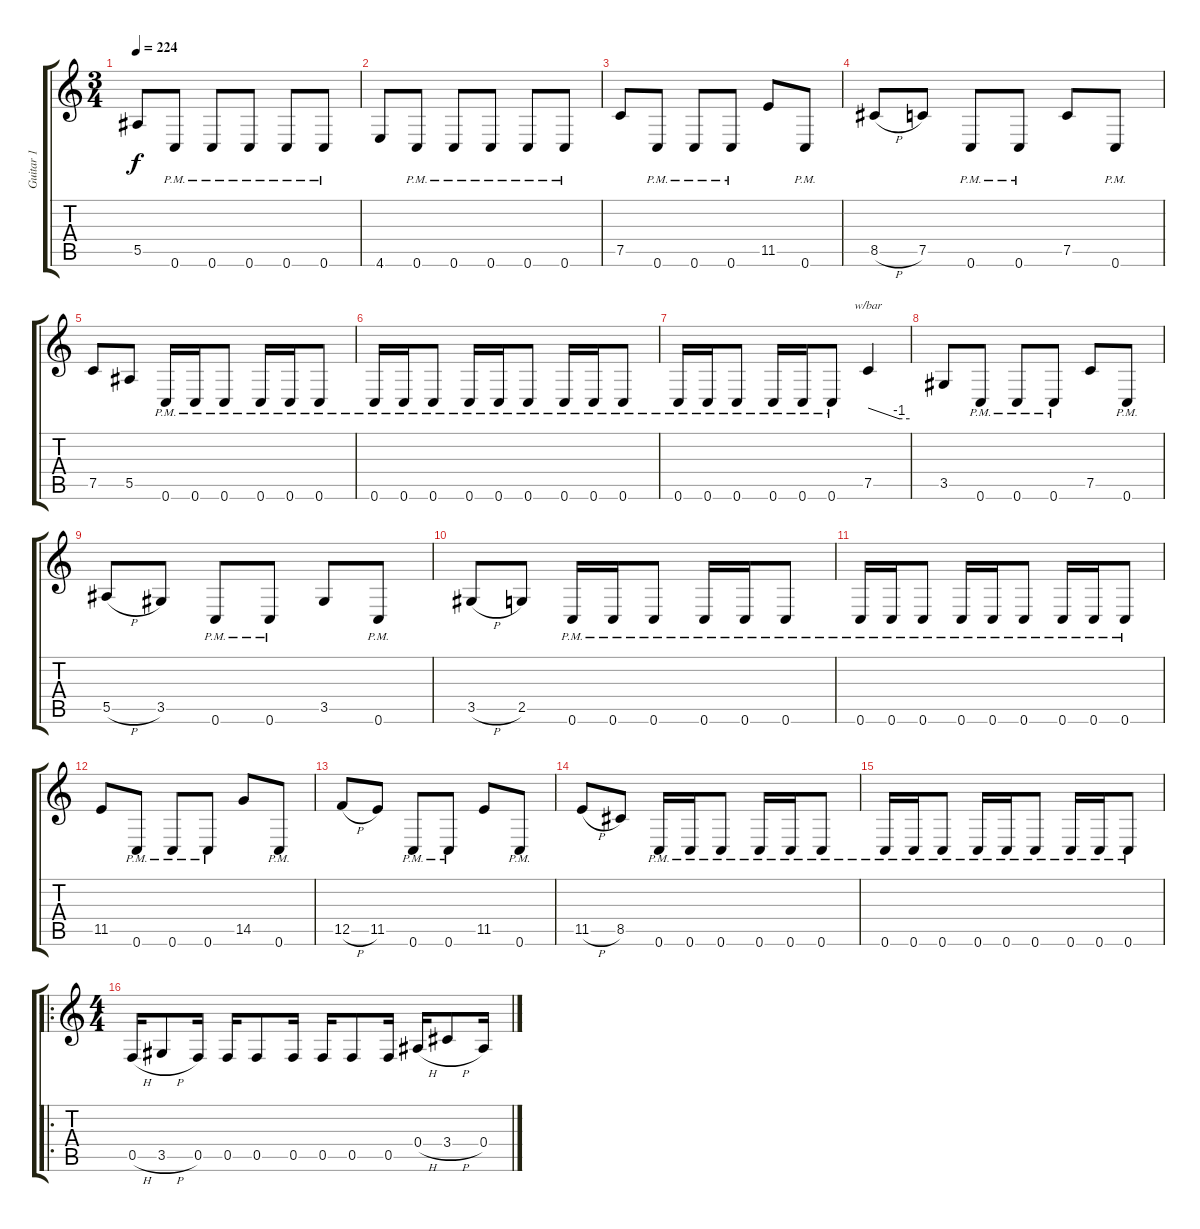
\track ("Guitar 1" "Guitar 1") {instrument distortionguitar}
\staff {score tabs}
\tuning (C4 G3 Eb3 Bb2 F2 C2) {hide}
\ts (3 4)
\tempo 224
\clef g2
\ks c
5.5.8{dy f} 0.6{pm}.8 0.6{pm}.8 0.6{pm}.8 0.6{pm}.8 0.6{pm}.8 |
4.6.8 0.6{pm}.8 0.6{pm}.8 0.6{pm}.8 0.6{pm}.8 0.6{pm}.8 |
7.5.8 0.6{pm}.8 0.6{pm}.8 0.6{pm}.8 11.5.8 0.6{pm}.8 |
8.5{h}.8 7.5.8 0.6{pm}.8 0.6{pm}.8 7.5.8 0.6{pm}.8 |
7.5.8 5.5.8 0.6{pm}.16 0.6{pm}.16 0.6{pm}.8 0.6{pm}.16 0.6{pm}.16 0.6{pm}.8 |
0.6{pm}.16 0.6{pm}.16 0.6{pm}.8 0.6{pm}.16 0.6{pm}.16 0.6{pm}.8 0.6{pm}.16 0.6{pm}.16 0.6{pm}.8 |
0.6{pm}.16 0.6{pm}.16 0.6{pm}.8 0.6{pm}.16 0.6{pm}.16 0.6{pm}.8 7.5.4{tbe (custom default 0 0 45 -4 60 -4)} |
3.5.8 0.6{pm}.8 0.6{pm}.8 0.6{pm}.8 7.5.8 0.6{pm}.8 |
5.5{h}.8 3.5.8 0.6{pm}.8 0.6{pm}.8 3.5.8 0.6{pm}.8 |
3.5{h}.8 2.5.8 0.6{pm}.16 0.6{pm}.16 0.6{pm}.8 0.6{pm}.16 0.6{pm}.16 0.6{pm}.8 |
0.6{pm}.16 0.6{pm}.16 0.6{pm}.8 0.6{pm}.16 0.6{pm}.16 0.6{pm}.8 0.6{pm}.16 0.6{pm}.16 0.6{pm}.8 |
11.5.8 0.6{pm}.8 0.6{pm}.8 0.6{pm}.8 14.5.8 0.6{pm}.8 |
12.5{h}.8 11.5.8 0.6{pm}.8 0.6{pm}.8 11.5.8 0.6{pm}.8 |
11.5{h}.8 8.5.8 0.6{pm}.16 0.6{pm}.16 0.6{pm}.8 0.6{pm}.16 0.6{pm}.16 0.6{pm}.8 |
0.6{pm}.16 0.6{pm}.16 0.6{pm}.8 0.6{pm}.16 0.6{pm}.16 0.6{pm}.8 0.6{pm}.16 0.6{pm}.16 0.6{pm}.8 |
\ro
\ts (4 4)
0.5{h}.16 3.5{h}.8 0.5.16 0.5.16 0.5.8 0.5.16 0.5.16 0.5.8 0.5.16 0.4{h}.16 3.4{h}.8 0.4.16
